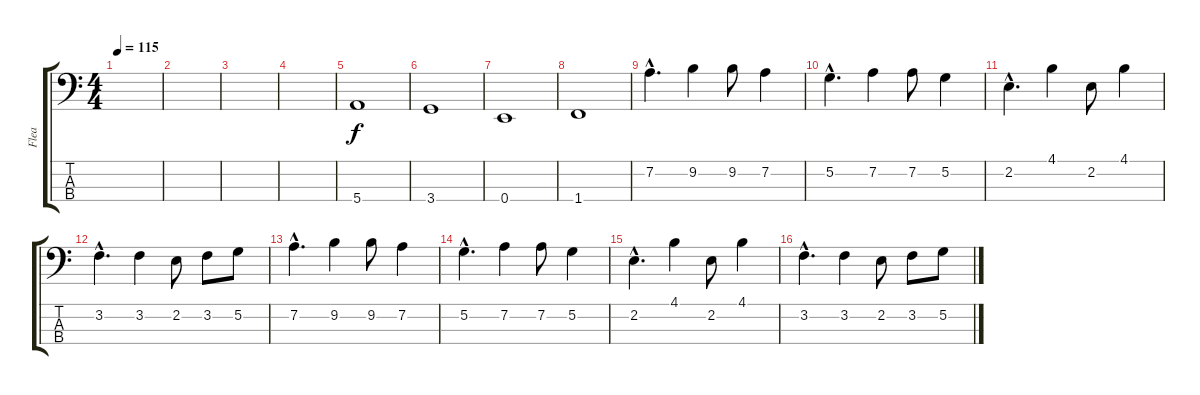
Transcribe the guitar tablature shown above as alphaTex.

\track ("Flea" "Flea") {instrument electricbassfinger}
\staff {score tabs}
\tuning (G2 D2 A1 E1) {hide}
\ts (4 4)
\tempo 115
\clef f4
\ks c
|
|
|
|
5.4.1 |
3.4.1 |
0.4.1 |
1.4.1 |
7.2{hac}.4{d} 9.2.4 9.2.8 7.2.4 |
5.2{hac}.4{d} 7.2.4 7.2.8 5.2.4 |
2.2{hac}.4{d} 4.1.4 2.2.8 4.1.4 |
3.2{hac}.4{d} 3.2.4 2.2.8 3.2.8 5.2.8 |
7.2{hac}.4{d} 9.2.4 9.2.8 7.2.4 |
5.2{hac}.4{d} 7.2.4 7.2.8 5.2.4 |
2.2{hac}.4{d} 4.1.4 2.2.8 4.1.4 |
3.2{hac}.4{d} 3.2.4 2.2.8 3.2.8 5.2.8
